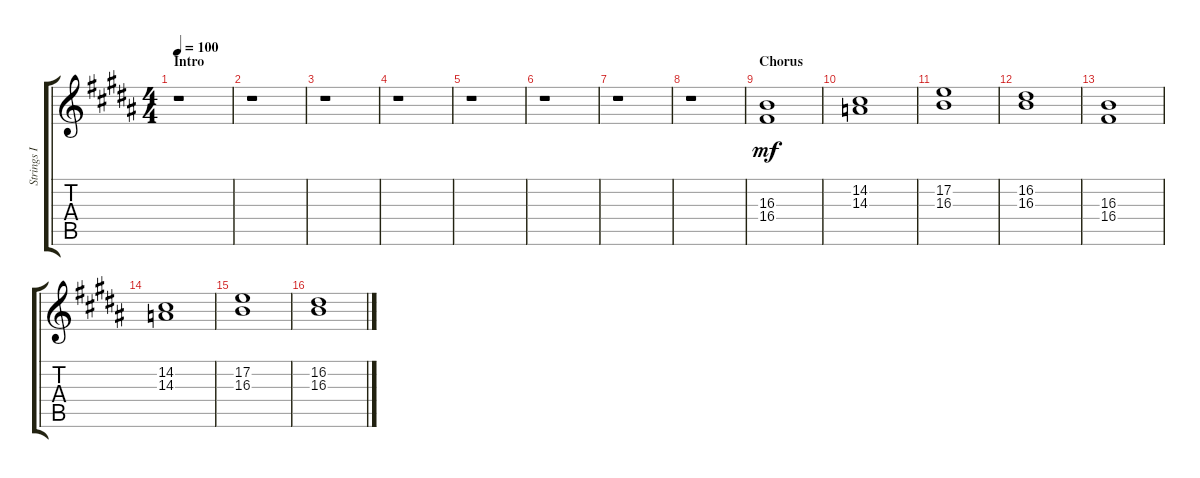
\track ("Strings I" "Strings I") {instrument stringensemble2}
\staff {score tabs}
\tuning (E4 B3 G3 D3 A2 E2) {hide}
\ts (4 4)
\section ("" "Intro")
\tempo 100
\clef g2
\ks b
r.1{dy mf instrument stringensemble2} |
r.1 |
r.1 |
r.1 |
r.1 |
r.1 |
r.1 |
r.1 |
\section ("" "Chorus")
(16.3 16.4).1 |
(14.2 14.3).1 |
(17.2 16.3).1 |
(16.2 16.3).1 |
(16.3 16.4).1 |
(14.2 14.3).1 |
(17.2 16.3).1 |
(16.2 16.3).1
